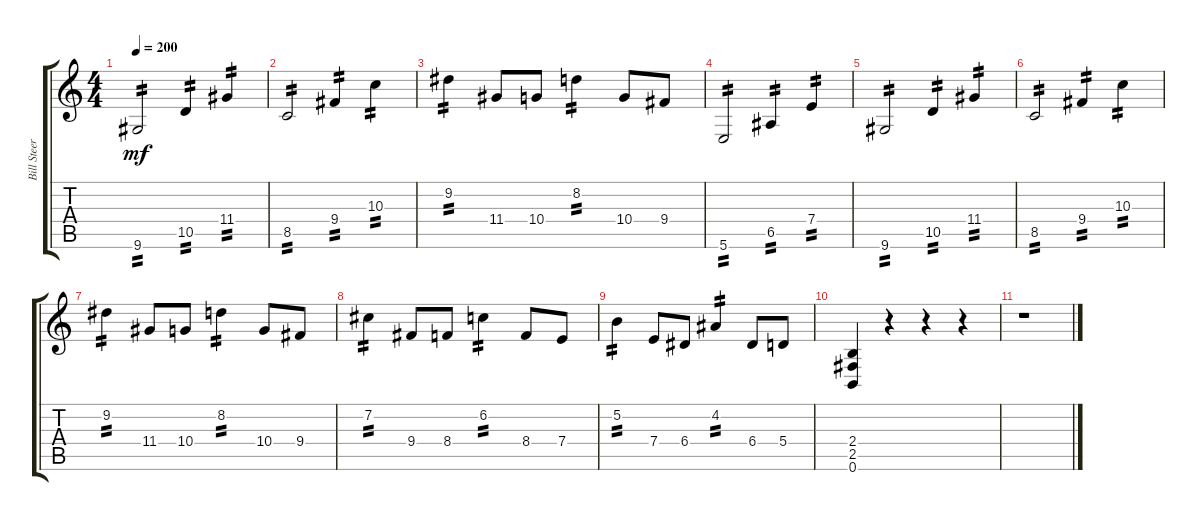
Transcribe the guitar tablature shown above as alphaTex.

\track ("Bill Steer (right)" "Bill Steer") {instrument distortionguitar}
\staff {score tabs}
\tuning (B3 Gb3 D3 A2 E2 B1) {hide}
\ts (4 4)
\tempo 200
\clef g2
\ks c
9.6.2{tp 2 dy mf} 10.5.4{tp 2} 11.4.4{tp 2} |
8.5.2{tp 2} 9.4.4{tp 2} 10.3.4{tp 2} |
9.2.4{tp 2} 11.4.8 10.4.8 8.2.4{tp 2} 10.4.8 9.4.8 |
5.6.2{tp 2} 6.5.4{tp 2} 7.4.4{tp 2} |
9.6.2{tp 2} 10.5.4{tp 2} 11.4.4{tp 2} |
8.5.2{tp 2} 9.4.4{tp 2} 10.3.4{tp 2} |
9.2.4{tp 2} 11.4.8 10.4.8 8.2.4{tp 2} 10.4.8 9.4.8 |
7.2.4{tp 2} 9.4.8 8.4.8 6.2.4{tp 2} 8.4.8 7.4.8 |
5.2.4{tp 2} 7.4.8 6.4.8 4.2.4{tp 2} 6.4.8 5.4.8 |
(2.4 2.5 0.6).4 r.4 r.4 r.4 |
r.1
